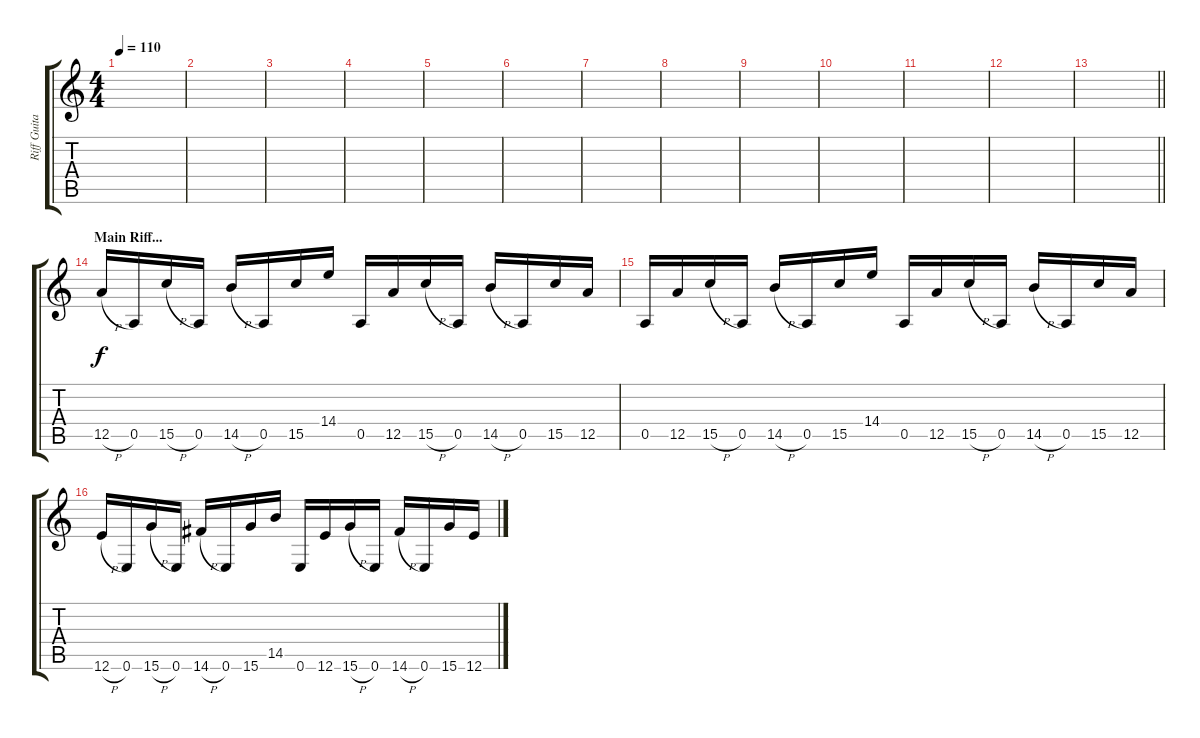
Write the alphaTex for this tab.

\track ("Riff Guitar" "Riff Guita") {instrument distortionguitar bank 255}
\staff {score tabs}
\tuning (E4 B3 G3 D3 A2 E2) {hide}
\ts (4 4)
\tempo 110
\clef g2
\ks c
|
|
|
|
|
|
|
|
|
|
|
|
\barLineRight lightlight
|
\section ("" "Main Riff...")
12.5{h}.16 0.5.16 15.5{h}.16 0.5.16 14.5{h}.16 0.5.16 15.5.16 14.4.16 0.5.16 12.5.16 15.5{h}.16 0.5.16 14.5{h}.16 0.5.16 15.5.16 12.5.16 |
0.5.16 12.5.16 15.5{h}.16 0.5.16 14.5{h}.16 0.5.16 15.5.16 14.4.16 0.5.16 12.5.16 15.5{h}.16 0.5.16 14.5{h}.16 0.5.16 15.5.16 12.5.16 |
12.6{h}.16 0.6.16 15.6{h}.16 0.6.16 14.6{h}.16 0.6.16 15.6.16 14.5.16 0.6.16 12.6.16 15.6{h}.16 0.6.16 14.6{h}.16 0.6.16 15.6.16 12.6.16
